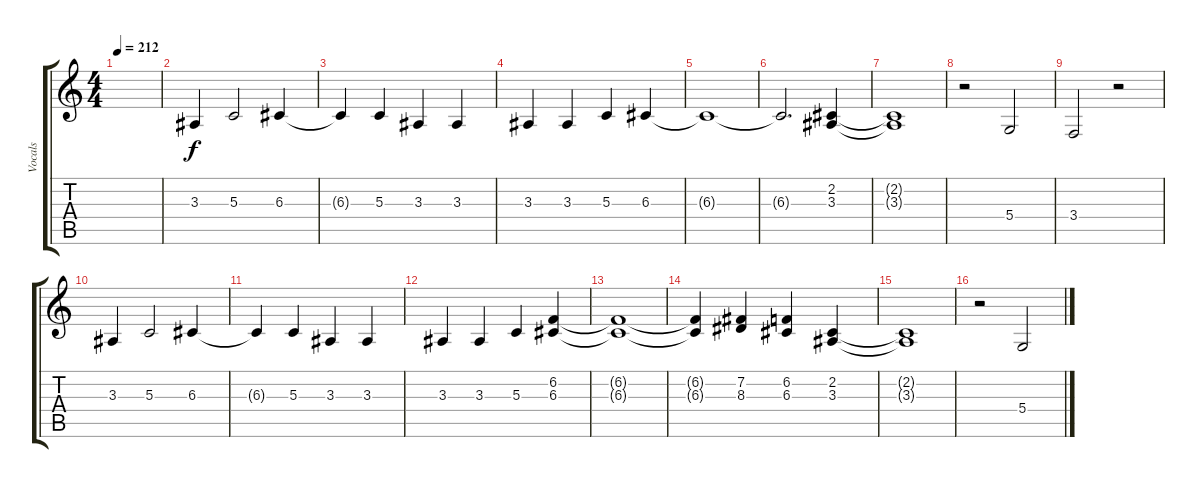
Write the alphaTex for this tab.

\track ("Vocals" "Vocals") {instrument clarinet}
\staff {score tabs}
\tuning (E4 B3 G3 D3 A2 E2) {hide}
\ts (4 4)
\tempo 212
\clef g2
\ks c
|
3.3.4 5.3.2 6.3.4 |
6.3{t}.4 5.3.4 3.3.4 3.3.4 |
3.3.4 3.3.4 5.3.4 6.3.4 |
6.3{t}.1 |
6.3{t}.2{d} (2.2 3.3).4 |
(2.2{t} 3.3{t}).1 |
r.2 5.4.2 |
3.4.2 r.2 |
3.3.4 5.3.2 6.3.4 |
6.3{t}.4 5.3.4 3.3.4 3.3.4 |
3.3.4 3.3.4 5.3.4 (6.2 6.3).4 |
(6.2{t} 6.3{t}).1 |
(6.2{t} 6.3{t}).4 (7.2 8.3).4 (6.2 6.3).4 (2.2 3.3).4 |
(2.2{t} 3.3{t}).1 |
r.2 5.4.2
